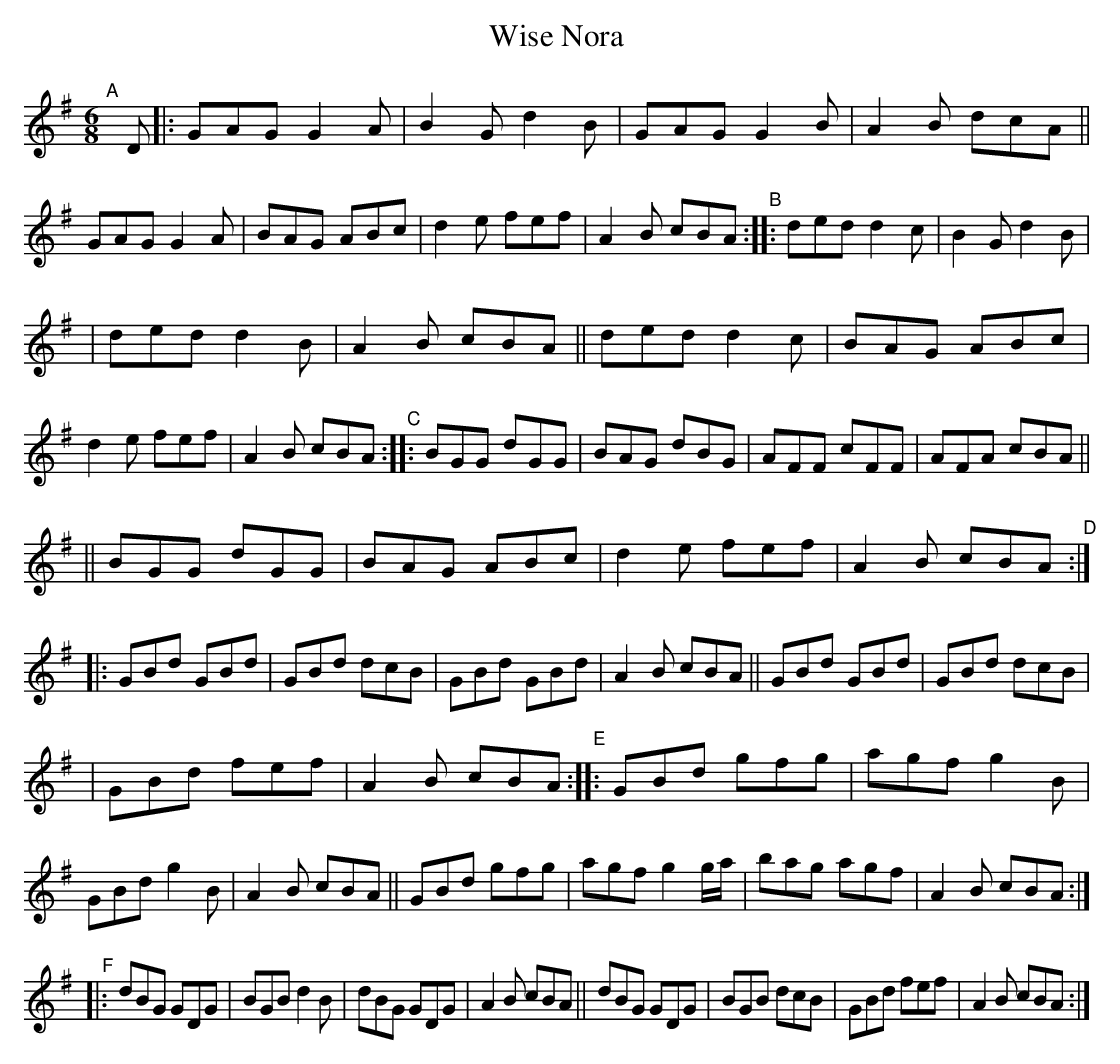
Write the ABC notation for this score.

X:1
T: Wise Nora
M: 6/8
L: 1/8
K: G
"^A"[|] D \
|: GAG G2A | B2G d2B | GAG G2B | A2B dcA || GAG G2A | BAG ABc | d2e fef | A2B cBA "^B":: ded d2c | B2G d2B |
|  ded d2B | A2B cBA || ded d2c | BAG ABc | d2e fef | A2B cBA "^C":: BGG dGG | BAG dBG | AFF cFF | AFA cBA ||
|| BGG dGG | BAG ABc | d2e fef | A2B cBA"^D":: GBd GBd | GBd dcB | GBd GBd | A2B cBA || GBd GBd | GBd dcB |
|  GBd fef | A2B cBA "^E":: GBd gfg | agf g2B | GBd g2B | A2B cBA || GBd gfg | agf g2 g/a/ | bag agf | A2B cBA :|
"^F"|: dBG GDG | BGB d2B | dBG GDG | A2B cBA || dBG GDG | BGB dcB | GBd fef | A2B cBA :|
